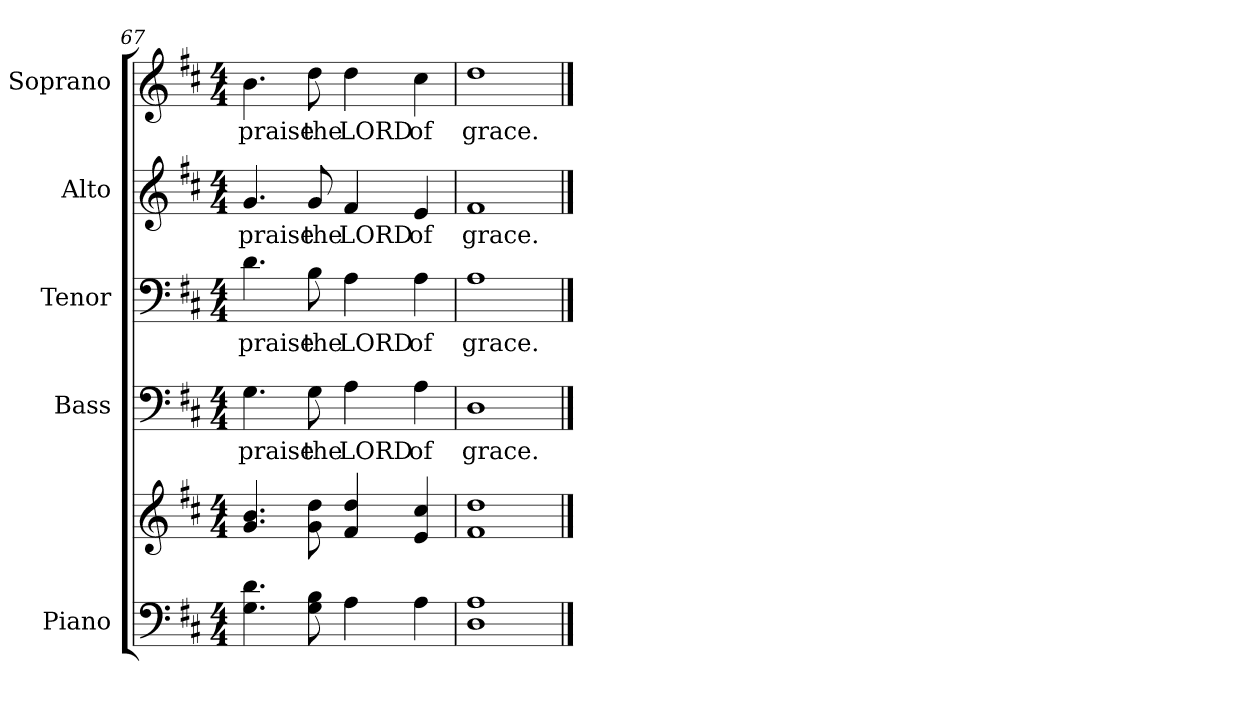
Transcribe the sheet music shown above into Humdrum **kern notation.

**kern	**kern	**kern	**text	**kern	**text	**kern	**text	**kern	**text
*part5	*part5	*part4	*part4	*part3	*part3	*part2	*part2	*part1	*part1
*staff6	*staff5	*staff4	*staff4	*staff3	*staff3	*staff2	*staff2	*staff1	*staff1
*I"Piano	*	*I"Bass	*	*I"Tenor	*	*I"Alto	*	*I"Soprano	*
*I'Pno.	*	*I'B.	*	*I'T.	*	*I'A.	*	*I'S.	*
*clefF4	*clefG2	*clefF4	*	*clefF4	*	*clefG2	*	*clefG2	*
*k[f#c#]	*k[f#c#]	*k[f#c#]	*	*k[f#c#]	*	*k[f#c#]	*	*k[f#c#]	*
*D:	*D:	*D:	*	*D:	*	*D:	*	*D:	*
*M4/4	*M4/4	*M4/4	*	*M4/4	*	*M4/4	*	*M4/4	*
=67	=67	=67	=67	=67	=67	=67	=67	=67	=67
!	!	!	!LO:LY:b:color=#000000	!	!	!	!	!	!
!	!	!	!	!	!LO:LY:b:color=#000000	!	!	!	!
!	!	!	!	!	!	!	!LO:LY:b:color=#000000	!	!
!	!	!	!	!	!	!	!	!	!LO:LY:b:color=#000000
4.Gi\ 4.di	4.gi/ 4.bi	4.Gi\	praise	4.di\	praise	4.gi/	praise	4.bi\	praise
!	!	!	!LO:LY:b:color=#000000	!	!	!	!	!	!
!	!	!	!	!	!LO:LY:b:color=#000000	!	!	!	!
!	!	!	!	!	!	!	!LO:LY:b:color=#000000	!	!
!	!	!	!	!	!	!	!	!	!LO:LY:b:color=#000000
8Gi\ 8Bi	8gi\ 8ddi	8Gi\	the	8Bi\	the	8gi/	the	8ddi\	the
!	!	!	!LO:LY:b:color=#000000	!	!	!	!	!	!
!	!	!	!	!	!LO:LY:b:color=#000000	!	!	!	!
!	!	!	!	!	!	!	!LO:LY:b:color=#000000	!	!
!	!	!	!	!	!	!	!	!	!LO:LY:b:color=#000000
4Ai\	4f#i/ 4ddi	4Ai\	LORD	4Ai\	LORD	4f#i/	LORD	4ddi\	LORD
!	!	!	!LO:LY:b:color=#000000	!	!	!	!	!	!
!	!	!	!	!	!LO:LY:b:color=#000000	!	!	!	!
!	!	!	!	!	!	!	!LO:LY:b:color=#000000	!	!
!	!	!	!	!	!	!	!	!	!LO:LY:b:color=#000000
4Ai\	4ei/ 4cc#i	4Ai\	of	4Ai\	of	4ei/	of	4cc#i\	of
=68	=68	=68	=68	=68	=68	=68	=68	=68	=68
!	!	!	!LO:LY:b:color=#000000	!	!	!	!	!	!
!	!	!	!	!	!LO:LY:b:color=#000000	!	!	!	!
!	!	!	!	!	!	!	!LO:LY:b:color=#000000	!	!
!	!	!	!	!	!	!	!	!	!LO:LY:b:color=#000000
1Di 1Ai	1f#i 1ddi	1Di	grace.	1Ai	grace.	1f#i	grace.	1ddi	grace.
==	==	==	==	==	==	==	==	==	==
*-	*-	*-	*-	*-	*-	*-	*-	*-	*-
